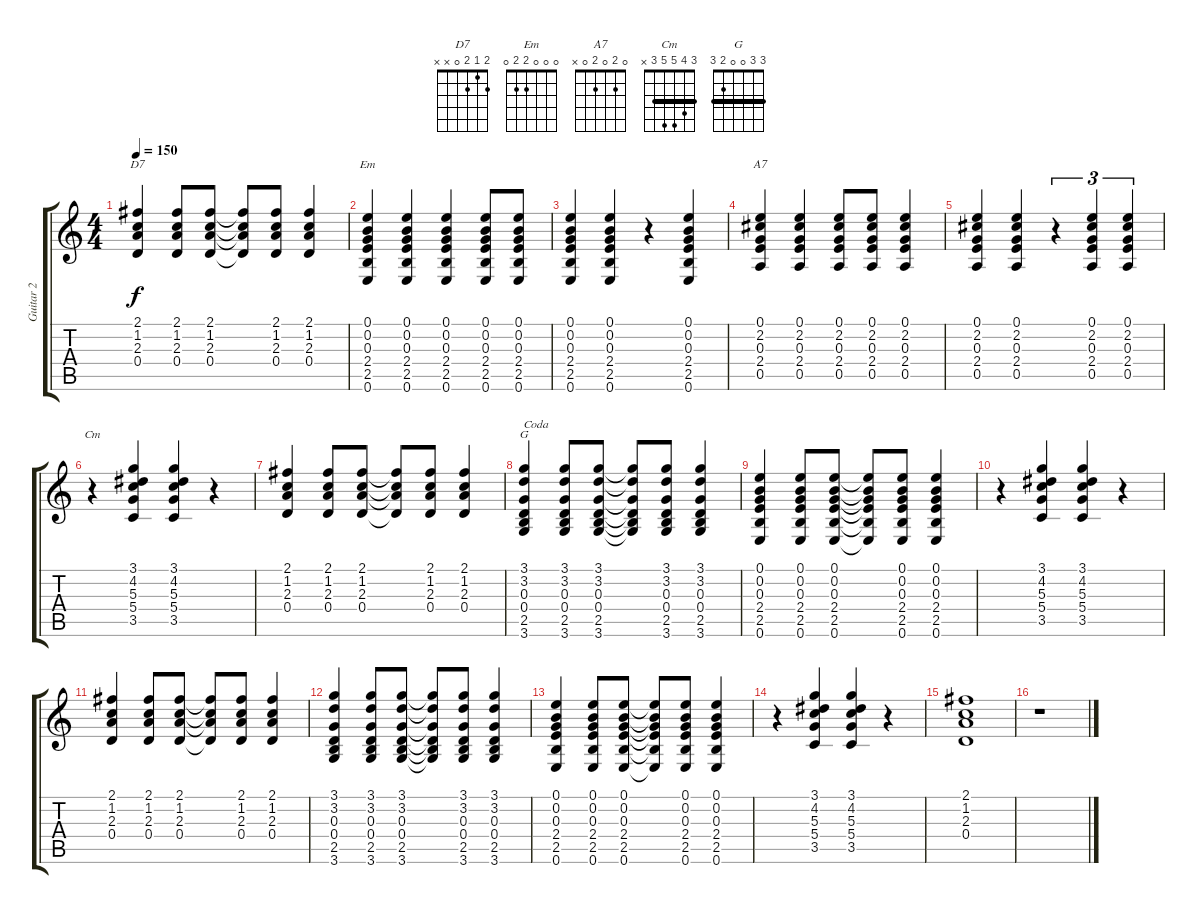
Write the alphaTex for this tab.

\track ("Guitar 2" "Guitar 2") {instrument acousticguitarsteel}
\staff {score tabs}
\tuning (E4 B3 G3 D3 A2 E2) {hide}
\chord ("D7" 2 1 2 0 x x)
\chord ("Em" 0 0 0 2 2 0)
\chord ("A7" 0 2 0 2 0 x)
\chord ("Cm" 3 4 5 5 3 x) {barre 3}
\chord ("G" 3 3 0 0 2 3) {barre 3}
\ts (4 4)
\tempo 150
\clef g2
\ks c
(2.1 1.2 2.3 0.4).4{ch "D7" dy f} (2.1 1.2 2.3 0.4).8 (2.1 1.2 2.3 0.4).8 (2.1{t} 1.2{t} 2.3{t} 0.4{t}).8 (2.1 1.2 2.3 0.4).8 (2.1 1.2 2.3 0.4).4 |
(0.1 0.2 0.3 2.4 2.5 0.6).4{ch "Em"} (0.1 0.2 0.3 2.4 2.5 0.6).4 (0.1 0.2 0.3 2.4 2.5 0.6).4 (0.1 0.2 0.3 2.4 2.5 0.6).8 (0.1 0.2 0.3 2.4 2.5 0.6).8 |
(0.1 0.2 0.3 2.4 2.5 0.6).4 (0.1 0.2 0.3 2.4 2.5 0.6).4 r.4 (0.1 0.2 0.3 2.4 2.5 0.6).4 |
(0.1 2.2 0.3 2.4 0.5).4{ch "A7"} (0.1 2.2 0.3 2.4 0.5).4 (0.1 2.2 0.3 2.4 0.5).8 (0.1 2.2 0.3 2.4 0.5).8 (0.1 2.2 0.3 2.4 0.5).4 |
(0.1 2.2 0.3 2.4 0.5).4 (0.1 2.2 0.3 2.4 0.5).4 r.4{tu (3 2)} (0.1 2.2 0.3 2.4 0.5).4{tu (3 2)} (0.1 2.2 0.3 2.4 0.5).4{tu (3 2)} |
r.4{ch "Cm"} (3.1 4.2 5.3 5.4 3.5).4 (3.1 4.2 5.3 5.4 3.5).4 r.4 |
(2.1 1.2 2.3 0.4).4 (2.1 1.2 2.3 0.4).8 (2.1 1.2 2.3 0.4).8 (2.1{t} 1.2{t} 2.3{t} 0.4{t}).8 (2.1 1.2 2.3 0.4).8 (2.1 1.2 2.3 0.4).4 |
(3.1 3.2 0.3 0.4 2.5 3.6).4{ch "G" txt "Coda"} (3.1 3.2 0.3 0.4 2.5 3.6).8 (3.1 3.2 0.3 0.4 2.5 3.6).8 (3.1{t} 3.2{t} 0.3{t} 0.4{t} 2.5{t} 3.6{t}).8 (3.1 3.2 0.3 0.4 2.5 3.6).8 (3.1 3.2 0.3 0.4 2.5 3.6).4 |
(0.1 0.2 0.3 2.4 2.5 0.6).4 (0.1 0.2 0.3 2.4 2.5 0.6).8 (0.1 0.2 0.3 2.4 2.5 0.6).8 (0.1{t} 0.2{t} 0.3{t} 2.4{t} 2.5{t} 0.6{t}).8 (0.1 0.2 0.3 2.4 2.5 0.6).8 (0.1 0.2 0.3 2.4 2.5 0.6).4 |
r.4 (3.1 4.2 5.3 5.4 3.5).4 (3.1 4.2 5.3 5.4 3.5).4 r.4 |
(2.1 1.2 2.3 0.4).4 (2.1 1.2 2.3 0.4).8 (2.1 1.2 2.3 0.4).8 (2.1{t} 1.2{t} 2.3{t} 0.4{t}).8 (2.1 1.2 2.3 0.4).8 (2.1 1.2 2.3 0.4).4 |
(3.1 3.2 0.3 0.4 2.5 3.6).4 (3.1 3.2 0.3 0.4 2.5 3.6).8 (3.1 3.2 0.3 0.4 2.5 3.6).8 (3.1{t} 3.2{t} 0.3{t} 0.4{t} 2.5{t} 3.6{t}).8 (3.1 3.2 0.3 0.4 2.5 3.6).8 (3.1 3.2 0.3 0.4 2.5 3.6).4 |
(0.1 0.2 0.3 2.4 2.5 0.6).4 (0.1 0.2 0.3 2.4 2.5 0.6).8 (0.1 0.2 0.3 2.4 2.5 0.6).8 (0.1{t} 0.2{t} 0.3{t} 2.4{t} 2.5{t} 0.6{t}).8 (0.1 0.2 0.3 2.4 2.5 0.6).8 (0.1 0.2 0.3 2.4 2.5 0.6).4 |
r.4 (3.1 4.2 5.3 5.4 3.5).4 (3.1 4.2 5.3 5.4 3.5).4 r.4 |
(2.1 1.2 2.3 0.4).1 |
r.1
